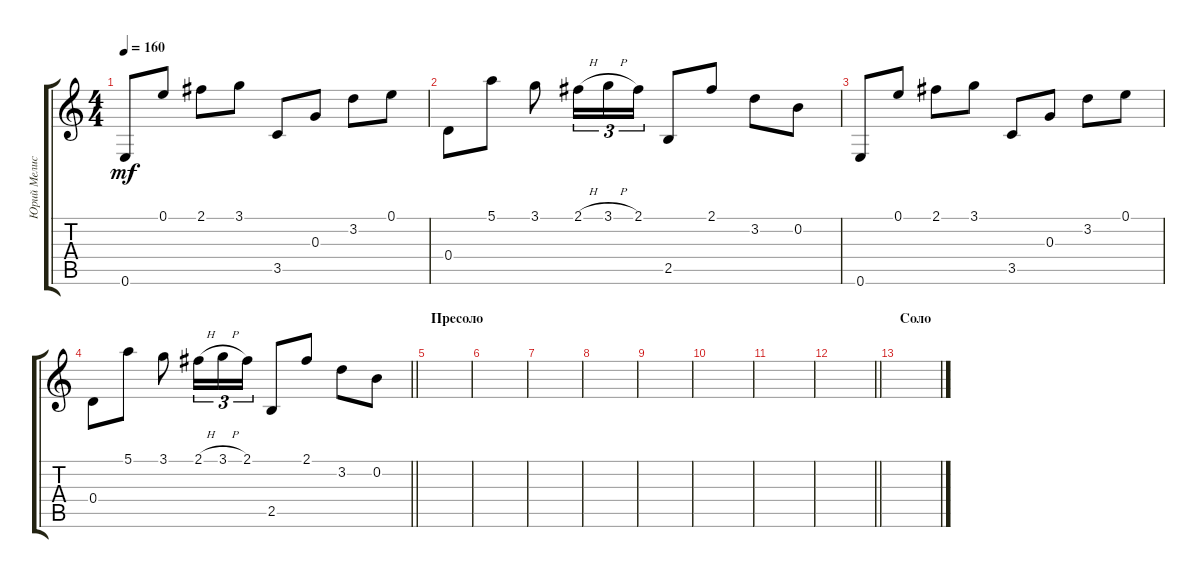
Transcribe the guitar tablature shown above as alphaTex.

\track ("Юрий Мелисов" "Юрий Мелис") {instrument acousticguitarsteel}
\staff {score tabs}
\tuning (E4 B3 G3 D3 A2 E2) {hide}
\ts (4 4)
\tempo 160
\clef g2
\ks c
0.6.8{dy mf} 0.1.8 2.1.8 3.1.8 3.5.8 0.3.8 3.2.8 0.1.8 |
0.4.8 5.1.8 3.1.8 2.1{h}.16{tu (3 2)} 3.1{h}.16{tu (3 2)} 2.1.16{tu (3 2)} 2.5.8 2.1.8 3.2.8 0.2.8 |
0.6.8 0.1.8 2.1.8 3.1.8 3.5.8 0.3.8 3.2.8 0.1.8 |
\barLineRight lightlight
0.4.8 5.1.8 3.1.8 2.1{h}.16{tu (3 2)} 3.1{h}.16{tu (3 2)} 2.1.16{tu (3 2)} 2.5.8 2.1.8 3.2.8 0.2.8 |
\section ("" "Пресоло")
|
|
|
|
|
|
|
\barLineRight lightlight
|
\section ("" "Соло")
